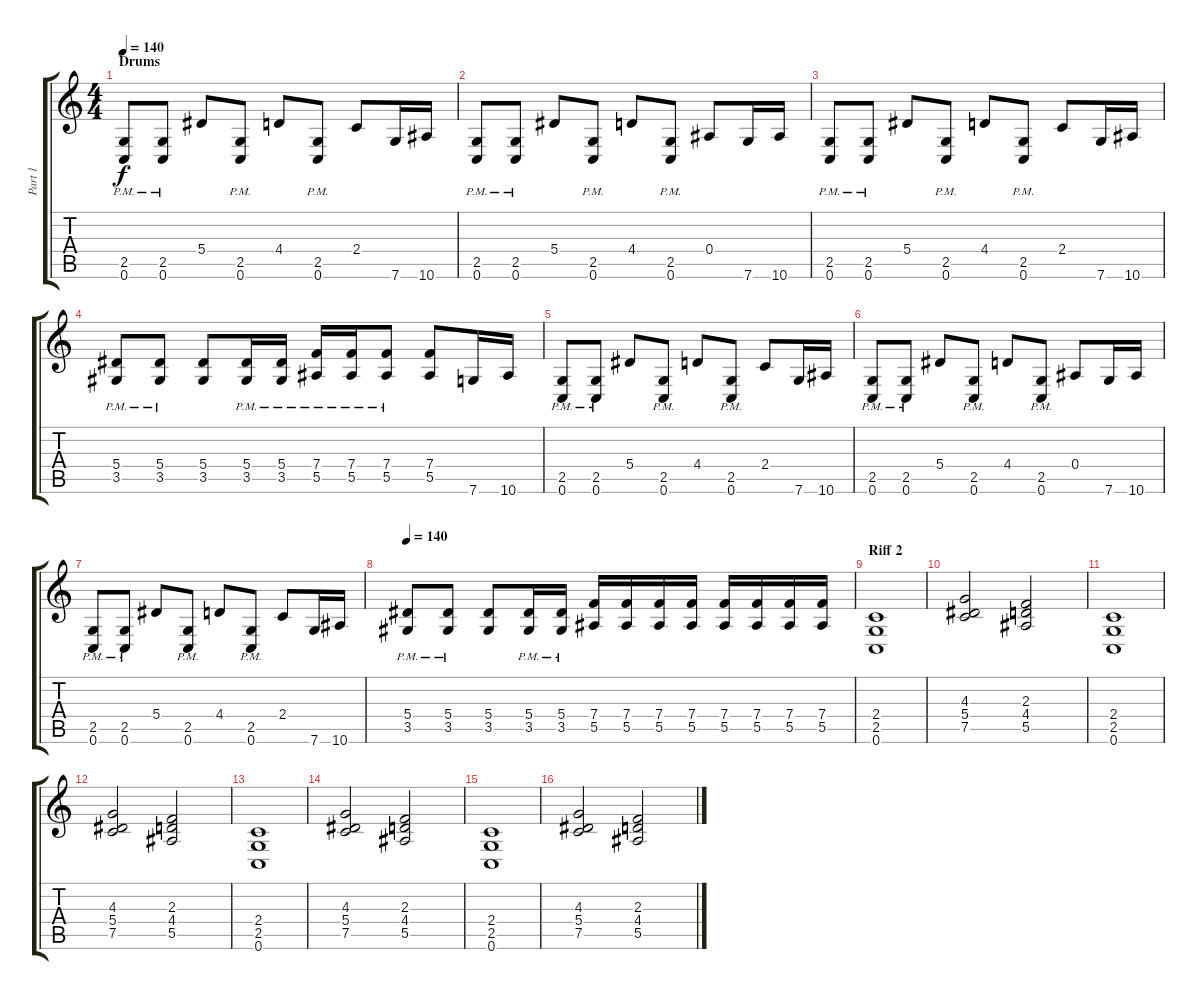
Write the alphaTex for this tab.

\track ("Part 1" "Part 1") {instrument distortionguitar}
\staff {score tabs}
\tuning (C4 G3 Eb3 Bb2 F2 C2) {hide}
\ts (4 4)
\section ("" "Drums")
\tempo 140
\clef g2
\ks c
(2.5{pm} 0.6{pm}).8{dy f} (2.5{pm} 0.6{pm}).8 5.4.8 (2.5{pm} 0.6{pm}).8 4.4.8 (2.5{pm} 0.6{pm}).8 2.4.8 7.6.16 10.6.16 |
(2.5{pm} 0.6{pm}).8 (2.5{pm} 0.6{pm}).8 5.4.8 (2.5{pm} 0.6{pm}).8 4.4.8 (2.5{pm} 0.6{pm}).8 0.4.8 7.6.16 10.6.16 |
(2.5{pm} 0.6{pm}).8 (2.5{pm} 0.6{pm}).8 5.4.8 (2.5{pm} 0.6{pm}).8 4.4.8 (2.5{pm} 0.6{pm}).8 2.4.8 7.6.16 10.6.16 |
(5.4{pm} 3.5{pm}).8 (5.4{pm} 3.5{pm}).8 (5.4 3.5).8 (5.4{pm} 3.5{pm}).16 (5.4{pm} 3.5{pm}).16 (7.4{pm} 5.5{pm}).16 (7.4{pm} 5.5{pm}).16 (7.4{pm} 5.5{pm}).8 (7.4 5.5).8 7.6.16 10.6.16 |
(2.5{pm} 0.6{pm}).8 (2.5{pm} 0.6{pm}).8 5.4.8 (2.5{pm} 0.6{pm}).8 4.4.8 (2.5{pm} 0.6{pm}).8 2.4.8 7.6.16 10.6.16 |
(2.5{pm} 0.6{pm}).8 (2.5{pm} 0.6{pm}).8 5.4.8 (2.5{pm} 0.6{pm}).8 4.4.8 (2.5{pm} 0.6{pm}).8 0.4.8 7.6.16 10.6.16 |
(2.5{pm} 0.6{pm}).8 (2.5{pm} 0.6{pm}).8 5.4.8 (2.5{pm} 0.6{pm}).8 4.4.8 (2.5{pm} 0.6{pm}).8 2.4.8 7.6.16 10.6.16 |
\tempo 140
(5.4{pm} 3.5{pm}).8 (5.4{pm} 3.5{pm}).8 (5.4 3.5).8 (5.4{pm} 3.5{pm}).16 (5.4{pm} 3.5{pm}).16 (7.4 5.5).16 (7.4 5.5).16 (7.4 5.5).16 (7.4 5.5).16 (7.4 5.5).16 (7.4 5.5).16 (7.4 5.5).16 (7.4 5.5).16 |
\section ("" "Riff 2")
(2.4 2.5 0.6).1 |
(4.3 5.4 7.5).2 (2.3 4.4 5.5).2 |
(2.4 2.5 0.6).1 |
(4.3 5.4 7.5).2 (2.3 4.4 5.5).2 |
(2.4 2.5 0.6).1 |
(4.3 5.4 7.5).2 (2.3 4.4 5.5).2 |
(2.4 2.5 0.6).1 |
(4.3 5.4 7.5).2 (2.3 4.4 5.5).2
